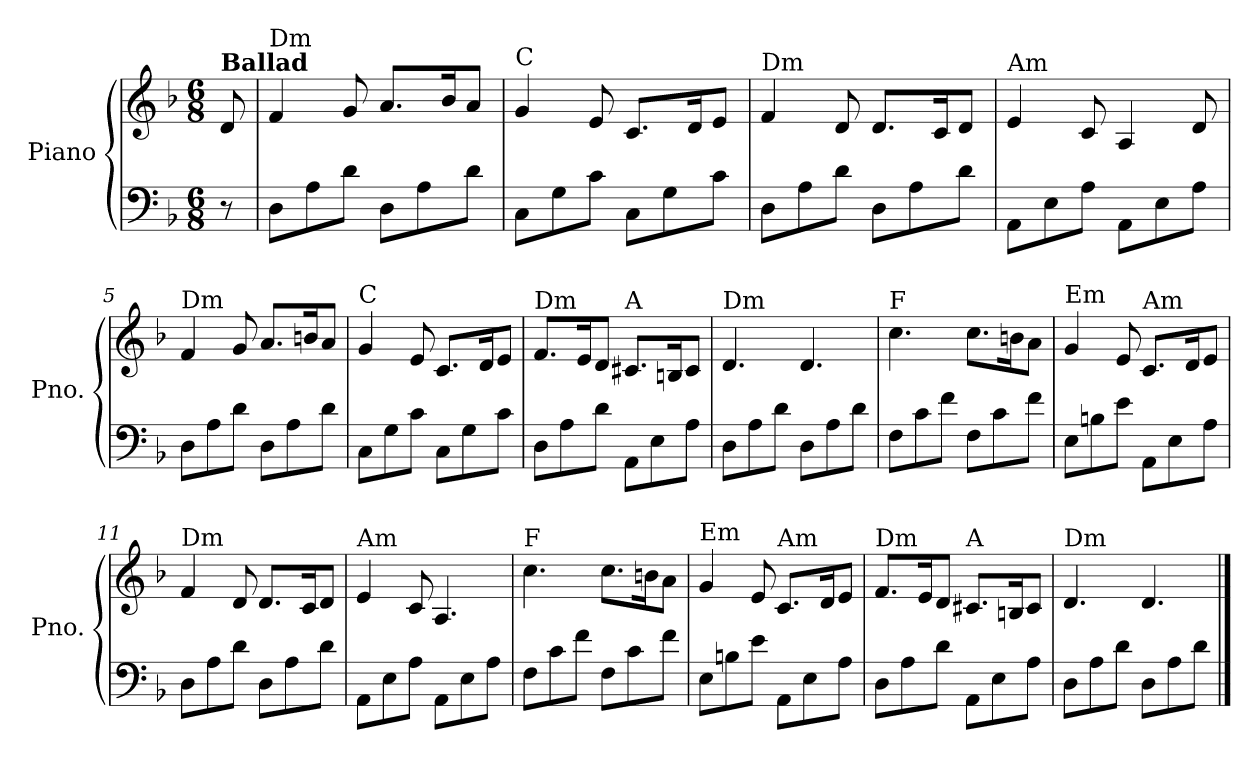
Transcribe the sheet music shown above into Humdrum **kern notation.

**kern	**kern
*part1	*part1
*staff2	*staff1
*I"Piano	*
*I'Pno.	*
*clefF4	*clefG2
*k[b-]	*k[b-]
*M6/8	*M6/8
=	=
!	!LO:TX:a:B:t=Ballad
8r	8d/
=1	=1
!	!LO:TX:a:t=Dm
8D\L	4f/
8A\	.
8d\J	8g/
8D\L	8.a/L
8A\	.
.	16b-/K
8d\J	8a/J
=2	=2
!	!LO:TX:a:t=C
8C\L	4g/
8G\	.
8c\J	8e/
8C\L	8.c/L
8G\	.
.	16d/K
8c\J	8e/J
=3	=3
!	!LO:TX:a:t=Dm
8D\L	4f/
8A\	.
8d\J	8d/
8D\L	8.d/L
8A\	.
.	16c/K
8d\J	8d/J
=4	=4
!	!LO:TX:a:t=Am
8AA\L	4e/
8E\	.
8A\J	8c/
8AA\L	4A/
8E\	.
8A\J	8d/
!!LO:LB:g=z
=5	=5
!	!LO:TX:a:t=Dm
8D\L	4f/
8A\	.
8d\J	8g/
8D\L	8.a/L
8A\	.
.	16bn/K
8d\J	8a/J
=6	=6
!	!LO:TX:a:t=C
8C\L	4g/
8G\	.
8c\J	8e/
8C\L	8.c/L
8G\	.
.	16d/K
8c\J	8e/J
=7	=7
!	!LO:TX:a:t=Dm
8D\L	8.f/L
8A\	.
.	16e/K
8d\J	8d/J
!	!LO:TX:a:t=A
8AA\L	8.c#X/L
8E\	.
.	16Bn/K
8A\J	8c#/J
=8	=8
!	!LO:TX:a:t=Dm
8D\L	4.d/
8A\	.
8d\J	.
8D\L	4.d/
8A\	.
8d\J	.
!!LO:LB:g=z
=9	=9
!	!LO:TX:a:t=F
8F\L	4.cc\
8c\	.
8f\J	.
8F\L	8.cc\L
8c\	.
.	16bn\K
8f\J	8a\J
=10	=10
!	!LO:TX:a:t=Em
8E\L	4g/
8Bn\	.
8e\J	8e/
!	!LO:TX:a:t=Am
8AA\L	8.c/L
8E\	.
.	16d/K
8A\J	8e/J
=11	=11
!	!LO:TX:a:t=Dm
8D\L	4f/
8A\	.
8d\J	8d/
8D\L	8.d/L
8A\	.
.	16c/K
8d\J	8d/J
=12	=12
!	!LO:TX:a:t=Am
8AA\L	4e/
8E\	.
8A\J	8c/
8AA\L	4.A/
8E\	.
8A\J	.
!!LO:LB:g=z
=13	=13
!	!LO:TX:a:t=F
8F\L	4.cc\
8c\	.
8f\J	.
8F\L	8.cc\L
8c\	.
.	16bn\K
8f\J	8a\J
=14	=14
!	!LO:TX:a:t=Em
8E\L	4g/
8Bn\	.
8e\J	8e/
!	!LO:TX:a:t=Am
8AA\L	8.c/L
8E\	.
.	16d/K
8A\J	8e/J
=15	=15
!	!LO:TX:a:t=Dm
8D\L	8.f/L
8A\	.
.	16e/K
8d\J	8d/J
!	!LO:TX:a:t=A
8AA\L	8.c#X/L
8E\	.
.	16Bn/K
8A\J	8c#/J
=16	=16
!	!LO:TX:a:t=Dm
8D\L	4.d/
8A\	.
8d\J	.
8D\L	4.d/
8A\	.
8d\J	.
==	==
*-	*-
